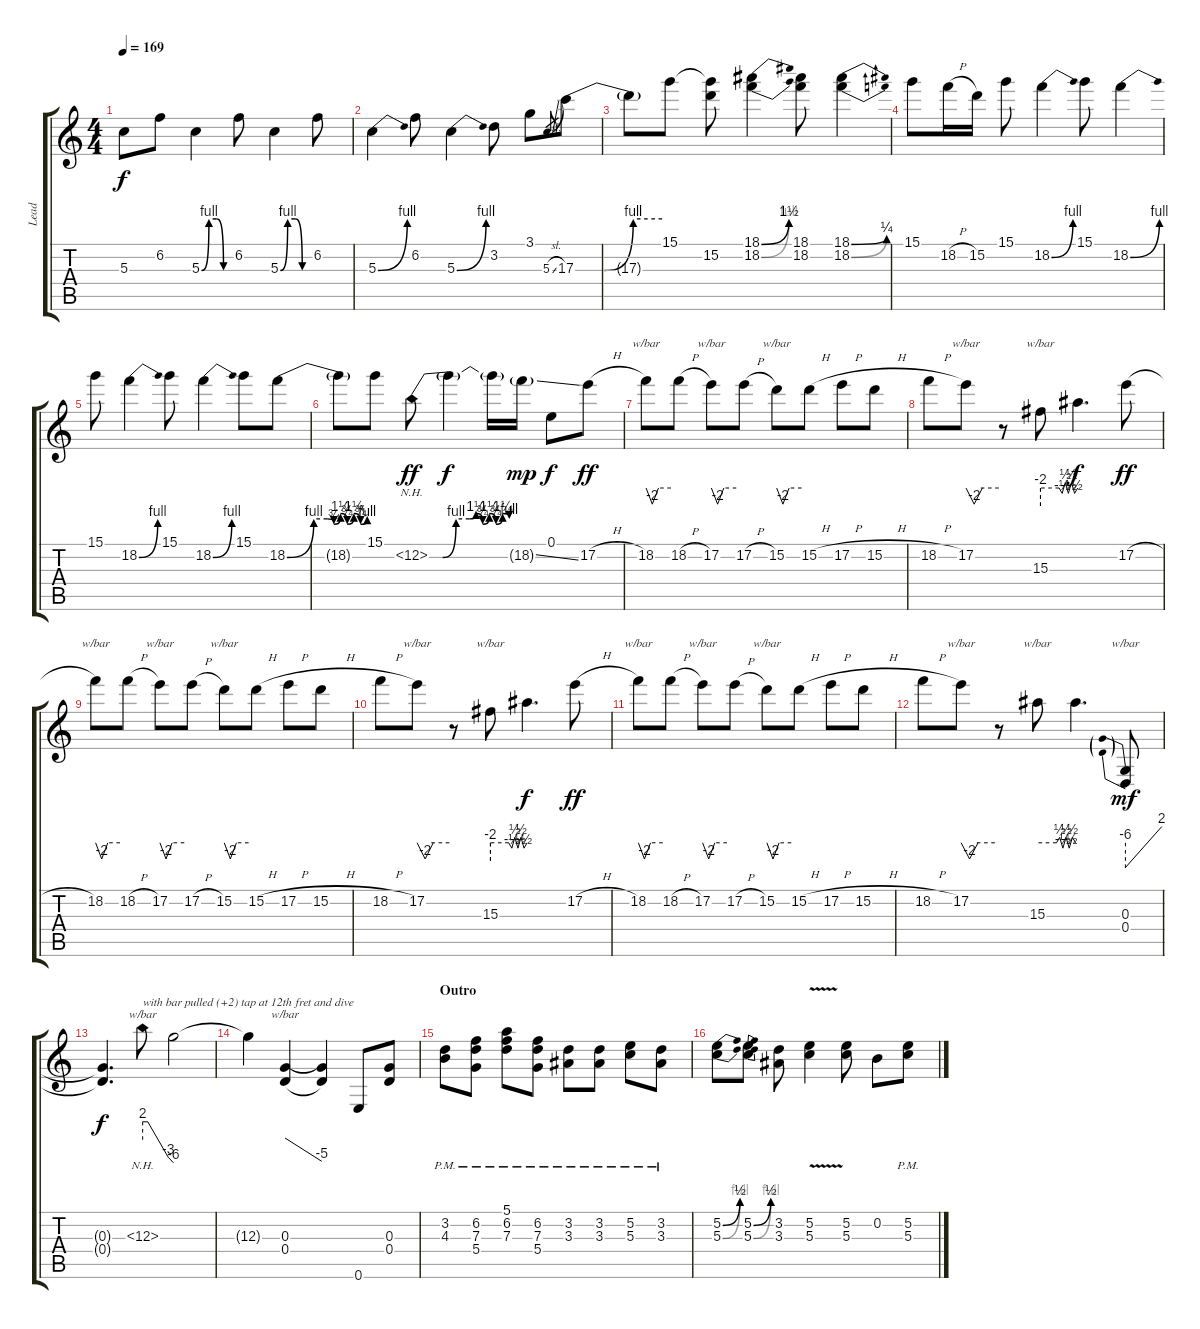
\track ("Lead" "Lead") {instrument distortionguitar}
\staff {score tabs}
\tuning (E4 B3 G3 D3 A2 E2) {hide}
\ts (4 4)
\tempo 169
\clef g2
\ks c
5.3{t}.8{dy f} 6.2.8 5.3{be (custom 0 0 15 4 30 4 45 0 60 0)}.4 6.2.8 5.3{be (custom 0 0 15 4 30 4 45 0 60 0)}.4 6.2.8 |
5.3{be (bend 0 0 60 4)}.4 6.2.8 5.3{be (bend 0 0 60 4)}.4 3.2.8 3.1.8 5.3{sl}.8{gr} 17.3{be (custom 0 0 20 0 40 4 60 4)}.8 |
17.3{t}.8 15.1.8 (15.1{t} 15.2).8 (18.1{be (bend 0 0 60 6)} 18.2{be (bend 0 0 60 4)}).4 (18.1 18.2).8 (18.1{be (bend 0 0 60 1)} 18.2{be (bend 0 0 60 1)}).4 |
15.1.8 18.2{h}.16 15.2.16 15.1.8 18.2{be (bend 0 0 60 4)}.4 15.1.8 18.2{be (bend 0 0 60 4)}.4 |
15.1.8 18.2{be (bend 0 0 60 4)}.4 15.1.8 18.2{be (bend 0 0 60 4)}.4 15.1.8 18.2{be (custom 0 0 20 4 30 4 35 3 40 5 45 3 50 5 55 3 60 4)}.8 |
18.2{t}.8 15.1.8 18.2{be (custom 0 0 10 0 20 4 30 4 35 5 40 3 45 5 50 3 55 5 60 4) nh}.8{dy ff} 18.2{t}.4{dy f} 18.2{t}.16 18.2{ss g}.16{dy mp} 0.1.8{dy f} 17.2{h}.8{dy ff} |
18.2.8{tbe (custom default 0 0 15 -8 30 0 60 0)} 18.2{h}.8 17.2.8{tbe (custom default 0 0 15 -8 30 0 60 0)} 17.2{h}.8 15.2.8{tbe (custom default 0 0 15 -8 30 0 60 0)} 15.2{h}.8 17.2{h}.8 15.2{h}.8 |
18.2{h}.8 17.2.8{tbe (custom default 0 0 15 -8 30 0 60 0)} r.8 15.3.8{tbe (custom default 0 -8 0 0 30 0 35 -2 40 2 45 -2 50 2 55 -2 60 0)} 15.3{t}.4{d dy f} 17.2{h}.8{dy ff} |
18.2.8{tbe (custom default 0 0 15 -8 30 0 60 0)} 18.2{h}.8 17.2.8{tbe (custom default 0 0 15 -8 30 0 60 0)} 17.2{h}.8 15.2.8{tbe (custom default 0 0 15 -8 30 0 60 0)} 15.2{h}.8 17.2{h}.8 15.2{h}.8 |
18.2{h}.8 17.2.8{tbe (custom default 0 0 15 -8 30 0 60 0)} r.8 15.3.8{tbe (custom default 0 -8 0 0 30 0 35 -2 40 2 45 -2 50 2 55 -2 60 0)} 15.3{t}.4{d dy f} 17.2{h}.8{dy ff} |
18.2.8{tbe (custom default 0 0 15 -8 30 0 60 0)} 18.2{h}.8 17.2.8{tbe (custom default 0 0 15 -8 30 0 60 0)} 17.2{h}.8 15.2.8{tbe (custom default 0 0 15 -8 30 0 60 0)} 15.2{h}.8 17.2{h}.8 15.2{h}.8 |
18.2{h}.8 17.2.8{tbe (custom default 0 0 15 -8 30 0 60 0)} r.8 15.3.8{tbe (custom default 0 0 30 0 35 2 40 -2 45 2 50 -2 55 2 60 0)} 15.3{t}.4{d} (0.3 0.4).8{tbe (predivedive default 0 -24 60 8) dy mf} |
(0.3{t} 0.4{t}).4{d dy f} 12.3{nh}.8{tbe (custom default 0 8 10 8 50 -12 60 -24) txt "with bar pulled (+2) tap at 12th fret and dive"} 12.3{t}.2 |
12.3{t}.4 (0.3 0.4).4{tbe (dive default 0 0 60 -20)} (0.3{t} 0.4{t}).4 0.6.8 (0.3 0.4).8 |
\section ("" "Outro")
(3.2{pm} 4.3{pm}).8 (6.2{pm} 7.3{pm} 5.4{pm}).8 (5.1{pm} 6.2{pm} 7.3{pm}).8 (6.2{pm} 7.3{pm} 5.4{pm}).8 (3.2{pm} 3.3{pm}).8 (3.2{pm} 3.3{pm}).8 (5.2{pm} 5.3{pm}).8 (3.2{pm} 3.3{pm}).8 |
(5.2{be (bend 0 0 60 2)} 5.3{be (bend 0 0 60 4)}).8 (5.2{be (bend 0 0 60 2)} 5.3{be (bend 0 0 60 4)}).8 (3.2 3.3).8 (5.2{v} 5.3{v}).4 (5.2 5.3).8 0.2.8 (5.2{pm} 5.3{pm}).8
